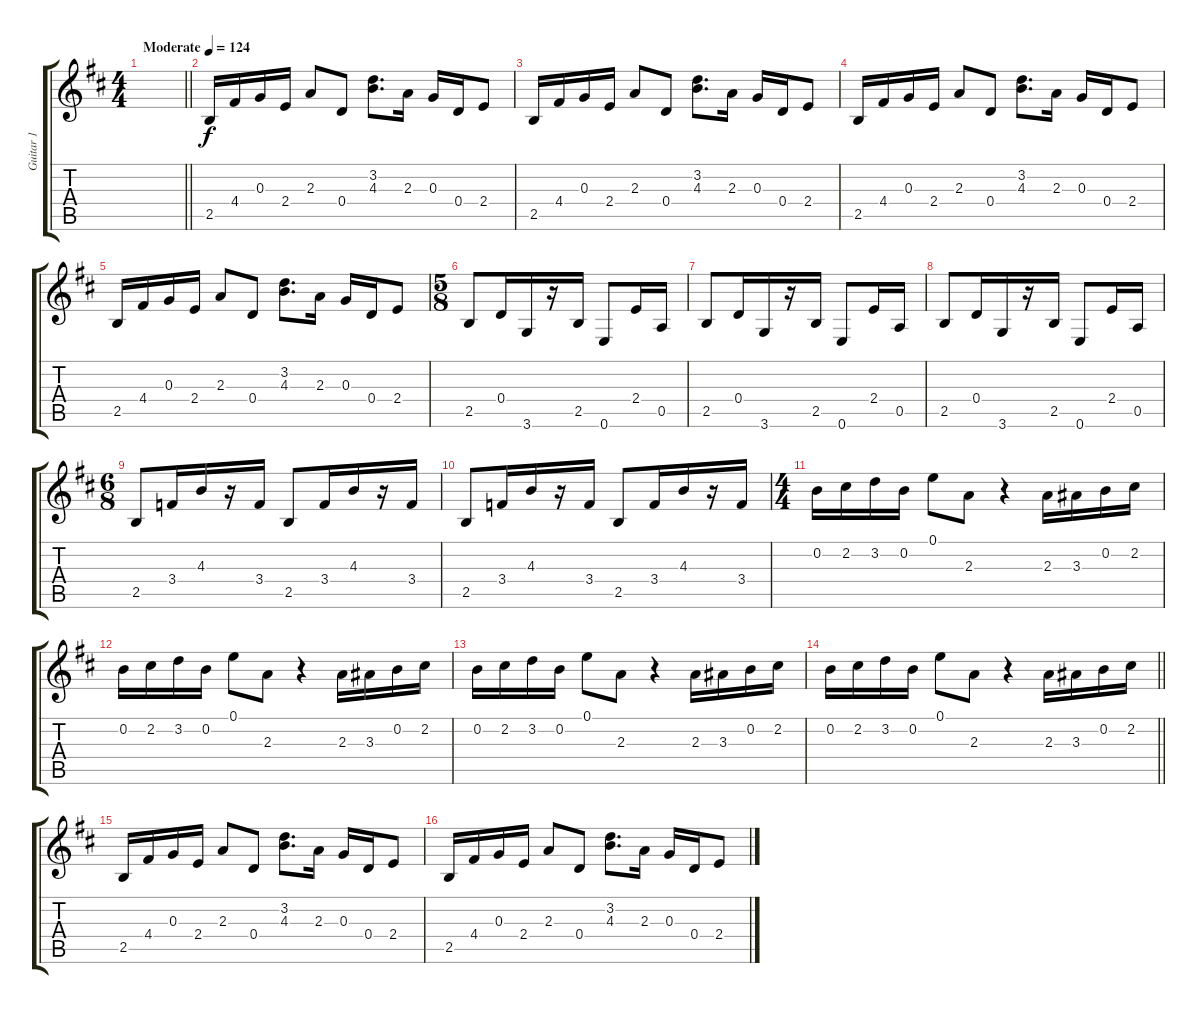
\track ("Guitar 1" "Guitar 1") {instrument distortionguitar}
\staff {score tabs}
\tuning (E4 B3 G3 D3 A2 E2) {hide}
\ts (4 4)
\tempo (124 "Moderate")
\clef g2
\barLineRight lightlight
\ks d
|
2.5.16 4.4.16 0.3.16 2.4.16 2.3.8 0.4.8 (3.2 4.3).8{d} 2.3.16 0.3.16 0.4.16 2.4.8 |
2.5.16 4.4.16 0.3.16 2.4.16 2.3.8 0.4.8 (3.2 4.3).8{d} 2.3.16 0.3.16 0.4.16 2.4.8 |
2.5.16 4.4.16 0.3.16 2.4.16 2.3.8 0.4.8 (3.2 4.3).8{d} 2.3.16 0.3.16 0.4.16 2.4.8 |
2.5.16 4.4.16 0.3.16 2.4.16 2.3.8 0.4.8 (3.2 4.3).8{d} 2.3.16 0.3.16 0.4.16 2.4.8 |
\ts (5 8)
2.5.8 0.4.16 3.6.16 r.16 2.5.16 0.6.8 2.4.16 0.5.16 |
2.5.8 0.4.16 3.6.16 r.16 2.5.16 0.6.8 2.4.16 0.5.16 |
2.5.8 0.4.16 3.6.16 r.16 2.5.16 0.6.8 2.4.16 0.5.16 |
\ts (6 8)
2.5.8 3.4.16 4.3.16 r.16 3.4.16 2.5.8 3.4.16 4.3.16 r.16 3.4.16 |
2.5.8 3.4.16 4.3.16 r.16 3.4.16 2.5.8 3.4.16 4.3.16 r.16 3.4.16 |
\ts (4 4)
0.2.16 2.2.16 3.2.16 0.2.16 0.1.8 2.3.8 r.4 2.3.16 3.3.16 0.2.16 2.2.16 |
0.2.16 2.2.16 3.2.16 0.2.16 0.1.8 2.3.8 r.4 2.3.16 3.3.16 0.2.16 2.2.16 |
0.2.16 2.2.16 3.2.16 0.2.16 0.1.8 2.3.8 r.4 2.3.16 3.3.16 0.2.16 2.2.16 |
\barLineRight lightlight
0.2.16 2.2.16 3.2.16 0.2.16 0.1.8 2.3.8 r.4 2.3.16 3.3.16 0.2.16 2.2.16 |
2.5.16 4.4.16 0.3.16 2.4.16 2.3.8 0.4.8 (3.2 4.3).8{d} 2.3.16 0.3.16 0.4.16 2.4.8 |
2.5.16 4.4.16 0.3.16 2.4.16 2.3.8 0.4.8 (3.2 4.3).8{d} 2.3.16 0.3.16 0.4.16 2.4.8
